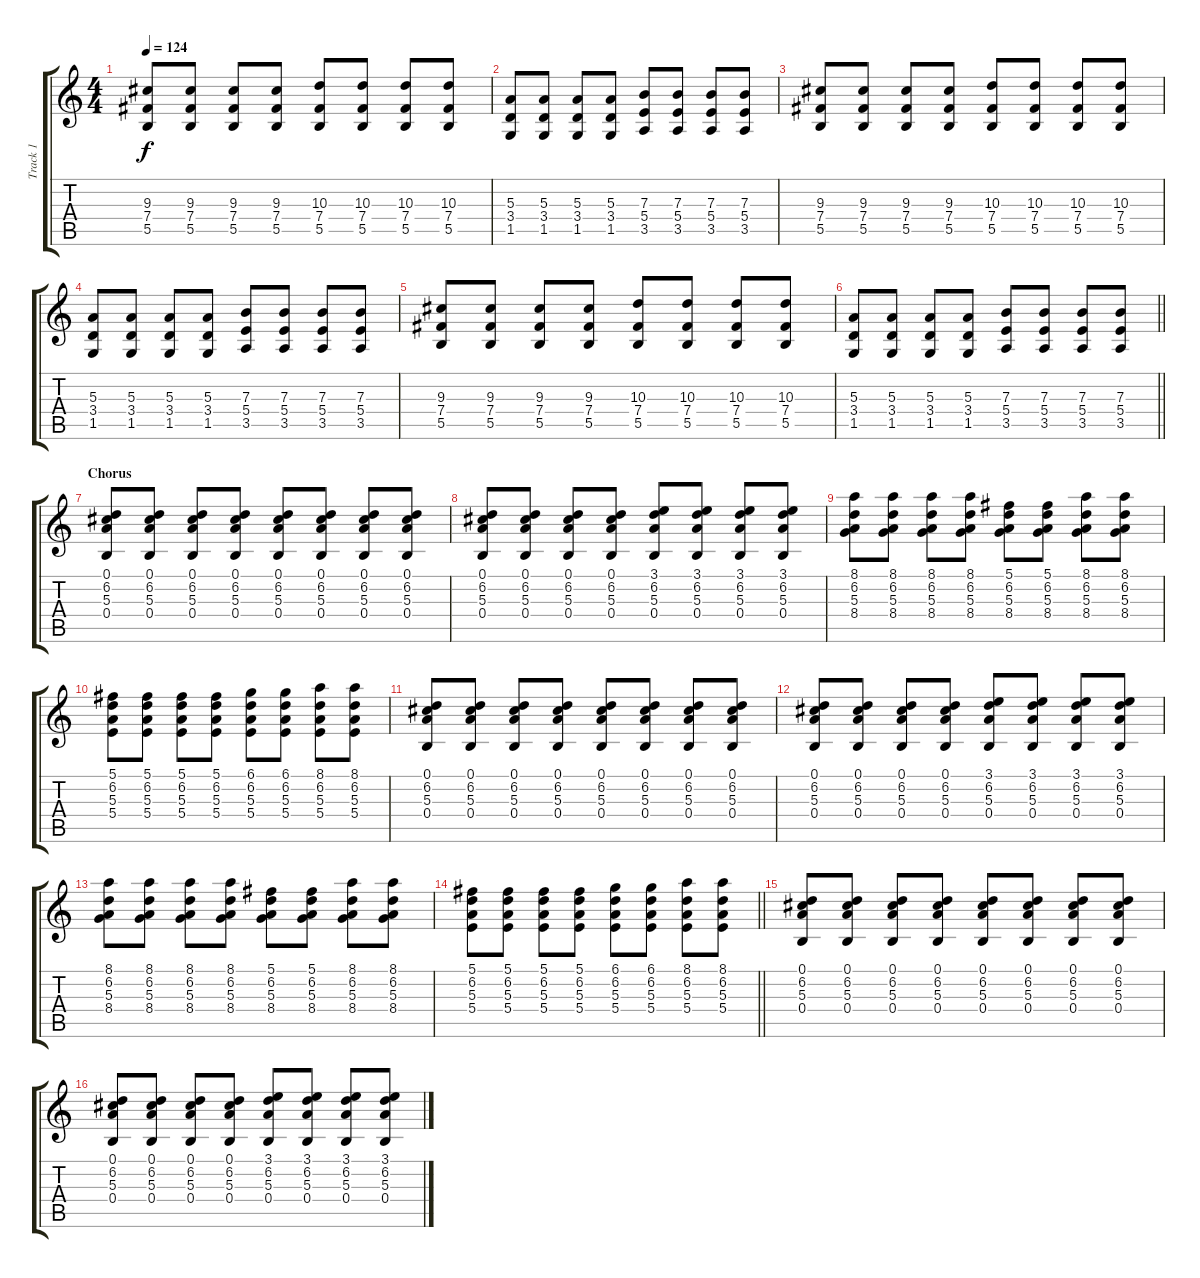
\track ("Track 1" "Track 1") {instrument distortionguitar}
\staff {score tabs}
\tuning (Db4 Ab3 E3 B2 Gb2 B1) {hide}
\ts (4 4)
\tempo 124
\clef g2
\ks c
(9.3 7.4 5.5).8{dy f} (9.3 7.4 5.5).8 (9.3 7.4 5.5).8 (9.3 7.4 5.5).8 (10.3 7.4 5.5).8 (10.3 7.4 5.5).8 (10.3 7.4 5.5).8 (10.3 7.4 5.5).8 |
(5.3 3.4 1.5).8 (5.3 3.4 1.5).8 (5.3 3.4 1.5).8 (5.3 3.4 1.5).8 (7.3 5.4 3.5).8 (7.3 5.4 3.5).8 (7.3 5.4 3.5).8 (7.3 5.4 3.5).8 |
(9.3 7.4 5.5).8 (9.3 7.4 5.5).8 (9.3 7.4 5.5).8 (9.3 7.4 5.5).8 (10.3 7.4 5.5).8 (10.3 7.4 5.5).8 (10.3 7.4 5.5).8 (10.3 7.4 5.5).8 |
(5.3 3.4 1.5).8 (5.3 3.4 1.5).8 (5.3 3.4 1.5).8 (5.3 3.4 1.5).8 (7.3 5.4 3.5).8 (7.3 5.4 3.5).8 (7.3 5.4 3.5).8 (7.3 5.4 3.5).8 |
(9.3 7.4 5.5).8 (9.3 7.4 5.5).8 (9.3 7.4 5.5).8 (9.3 7.4 5.5).8 (10.3 7.4 5.5).8 (10.3 7.4 5.5).8 (10.3 7.4 5.5).8 (10.3 7.4 5.5).8 |
\barLineRight lightlight
(5.3 3.4 1.5).8 (5.3 3.4 1.5).8 (5.3 3.4 1.5).8 (5.3 3.4 1.5).8 (7.3 5.4 3.5).8 (7.3 5.4 3.5).8 (7.3 5.4 3.5).8 (7.3 5.4 3.5).8 |
\section ("" "Chorus")
(0.1 6.2 5.3 0.4).8{balance 8} (0.1 6.2 5.3 0.4).8 (0.1 6.2 5.3 0.4).8 (0.1 6.2 5.3 0.4).8 (0.1 6.2 5.3 0.4).8 (0.1 6.2 5.3 0.4).8 (0.1 6.2 5.3 0.4).8 (0.1 6.2 5.3 0.4).8 |
(0.1 6.2 5.3 0.4).8 (0.1 6.2 5.3 0.4).8 (0.1 6.2 5.3 0.4).8 (0.1 6.2 5.3 0.4).8 (3.1 6.2 5.3 0.4).8 (3.1 6.2 5.3 0.4).8 (3.1 6.2 5.3 0.4).8 (3.1 6.2 5.3 0.4).8 |
(8.1 6.2 5.3 8.4).8 (8.1 6.2 5.3 8.4).8 (8.1 6.2 5.3 8.4).8 (8.1 6.2 5.3 8.4).8 (5.1 6.2 5.3 8.4).8 (5.1 6.2 5.3 8.4).8 (8.1 6.2 5.3 8.4).8 (8.1 6.2 5.3 8.4).8 |
(5.1 6.2 5.3 5.4).8 (5.1 6.2 5.3 5.4).8 (5.1 6.2 5.3 5.4).8 (5.1 6.2 5.3 5.4).8 (6.1 6.2 5.3 5.4).8 (6.1 6.2 5.3 5.4).8 (8.1 6.2 5.3 5.4).8 (8.1 6.2 5.3 5.4).8 |
(0.1 6.2 5.3 0.4).8 (0.1 6.2 5.3 0.4).8 (0.1 6.2 5.3 0.4).8 (0.1 6.2 5.3 0.4).8 (0.1 6.2 5.3 0.4).8 (0.1 6.2 5.3 0.4).8 (0.1 6.2 5.3 0.4).8 (0.1 6.2 5.3 0.4).8 |
(0.1 6.2 5.3 0.4).8 (0.1 6.2 5.3 0.4).8 (0.1 6.2 5.3 0.4).8 (0.1 6.2 5.3 0.4).8 (3.1 6.2 5.3 0.4).8 (3.1 6.2 5.3 0.4).8 (3.1 6.2 5.3 0.4).8 (3.1 6.2 5.3 0.4).8 |
(8.1 6.2 5.3 8.4).8 (8.1 6.2 5.3 8.4).8 (8.1 6.2 5.3 8.4).8 (8.1 6.2 5.3 8.4).8 (5.1 6.2 5.3 8.4).8 (5.1 6.2 5.3 8.4).8 (8.1 6.2 5.3 8.4).8 (8.1 6.2 5.3 8.4).8 |
\barLineRight lightlight
(5.1 6.2 5.3 5.4).8 (5.1 6.2 5.3 5.4).8 (5.1 6.2 5.3 5.4).8 (5.1 6.2 5.3 5.4).8 (6.1 6.2 5.3 5.4).8 (6.1 6.2 5.3 5.4).8 (8.1 6.2 5.3 5.4).8 (8.1 6.2 5.3 5.4).8 |
(0.1 6.2 5.3 0.4).8{balance 8} (0.1 6.2 5.3 0.4).8 (0.1 6.2 5.3 0.4).8 (0.1 6.2 5.3 0.4).8 (0.1 6.2 5.3 0.4).8 (0.1 6.2 5.3 0.4).8 (0.1 6.2 5.3 0.4).8 (0.1 6.2 5.3 0.4).8 |
(0.1 6.2 5.3 0.4).8 (0.1 6.2 5.3 0.4).8 (0.1 6.2 5.3 0.4).8 (0.1 6.2 5.3 0.4).8 (3.1 6.2 5.3 0.4).8 (3.1 6.2 5.3 0.4).8 (3.1 6.2 5.3 0.4).8 (3.1 6.2 5.3 0.4).8
